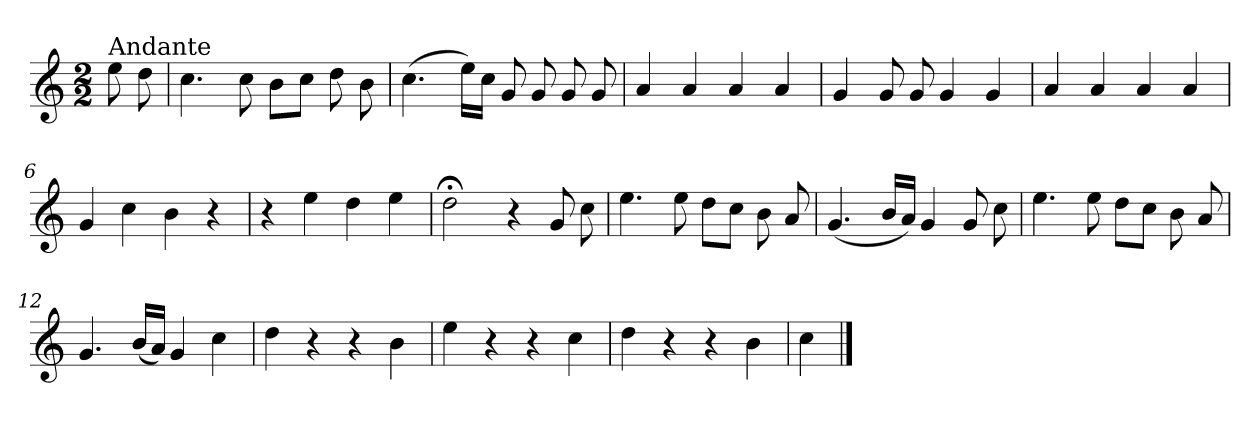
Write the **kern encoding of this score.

**kern
*part1
*staff1
*clefG2
*k[]
*C:
*M2/2
=
!LO:TX:a:t=Andante
8ee\
8dd\
=1
4.cc\
8cc\
8b\L
8cc\J
8dd\
8b\
=2
(>4.cc\
16ee\LL)
16cc\JJ
8g/
8g/
8g/
8g/
=3
4a/
4a/
4a/
4a/
=4
4g/
8g/
8g/
4g/
4g/
!!LO:LB:g=z
=5
4a/
4a/
4a/
4a/
=6
4g/
4cc\
4b\
4r
=7
4r
4ee\
4dd\
4ee\
=8
2dd;<\
4r
8g/
8cc\
=9
4.ee\
8ee\
8dd\L
8cc\J
8b\
8a/
=10
(<4.g/
16b/LL
16a/JJ)
4g/
8g/
8cc\
!!LO:LB:g=z
=11
4.ee\
8ee\
8dd\L
8cc\J
8b\
8a/
=12
4.g/
(<16b/LL
16a/JJ)
4g/
4cc\
=13
4dd\
4r
4r
4b\
=14
4ee\
4r
4r
4cc\
=15
4dd\
4r
4r
4b\
=16
4cc\
==
*-
